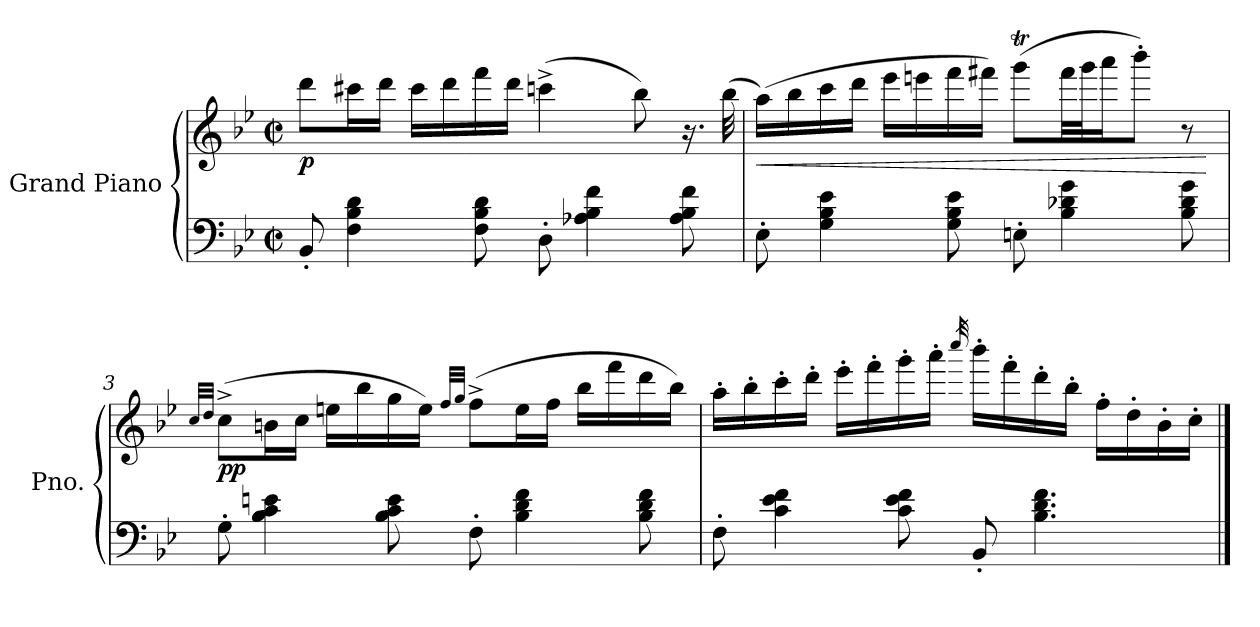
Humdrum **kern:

**kern	**kern	**dynam
*part1	*part1	*part1
*staff2	*staff1	*staff1/2
*I"Grand Piano	*	*
*I'Pno.	*	*
*clefF4	*clefG2	*
*k[b-e-]	*k[b-e-]	*
*M2/2	*M2/2	*
*met(c|)	*met(c|)	*
*MM91	*MM91	*
=1	=1	=1
!	!	!LO:DY:b
8BB-'/	8ddd\L	p
4F\ 4B-\ 4d\	16ccc#X\L	.
.	16ddd\JJ	.
.	16ccc#\LL	.
.	16ddd\	.
8F\ 8B-\ 8d\	16fff\	.
.	16ddd\JJ	.
8D'\	(>4cccn^\	.
4A-X\ 4B-\ 4f\	.	.
.	8bb-\)	.
8A-\ 8B-\ 8f\	16.r	.
.	(>32bb-\	.
=2	=2	=2
!	!	!LO:HP:b
8E-'\	(>16aa\LL)	<
.	16bb-\	.
4G\ 4B-\ 4e-\	16ccc\	.
.	16ddd\JJ	.
.	16eee-\LL	.
.	16eeen\	.
8G\ 8B-\ 8e-\	16fff\	.
.	16fff#X\JJ)	.
8En'\	(>8gggT\L	.
4B-\ 4d-X\ 4g\	32fff#\LL	.
.	32ggg\J	.
.	16aaa\J	.
.	8bbb-'\J)	.
8B-\ 8d-\ 8g\	8r	.
.	.	[
!!LO:LB:g=z
=3	=3	=3
.	32qcc/LLL	.
.	32qdd/JJJ	.
!	!	!LO:DY:b
8G'\	(>8cc^\L	pp
4B-\ 4c\ 4en\	16bn\L	.
.	16cc\JJ	.
.	16een\LL	.
.	16bb-\	.
8B-\ 8c\ 8e\	16gg\	.
.	16ee\JJ)	.
.	32qff/LLL	.
.	32qgg/JJJ	.
8F'\	(>8ff^\L	.
4B-\ 4d\ 4f\	16ee\L	.
.	16ff\JJ	.
.	16bb-\LL	.
.	16fff\	.
8B-\ 8d\ 8f\	16ddd\	.
.	16bb-\JJ)	.
=4	=4	=4
8F'\	16aa'\LL	.
.	16bb-'\	.
4c\ 4e-\ 4f\	16ccc'\	.
.	16ddd'\JJ	.
.	16eee-'\LL	.
.	16fff'\	.
8c\ 8e-\ 8f\	16ggg'\	.
.	16aaa'\JJ	.
.	32qcccc/	.
8BB-'/	16bbb-'\LL	.
.	16fff'\	.
4.B-\ 4.d\ 4.f\	16ddd'\	.
.	16bb-'\JJ	.
.	16ff'\LL	.
.	16dd'\	.
.	16b-'\	.
.	16cc'\JJ	.
==	==	==
*-	*-	*-
